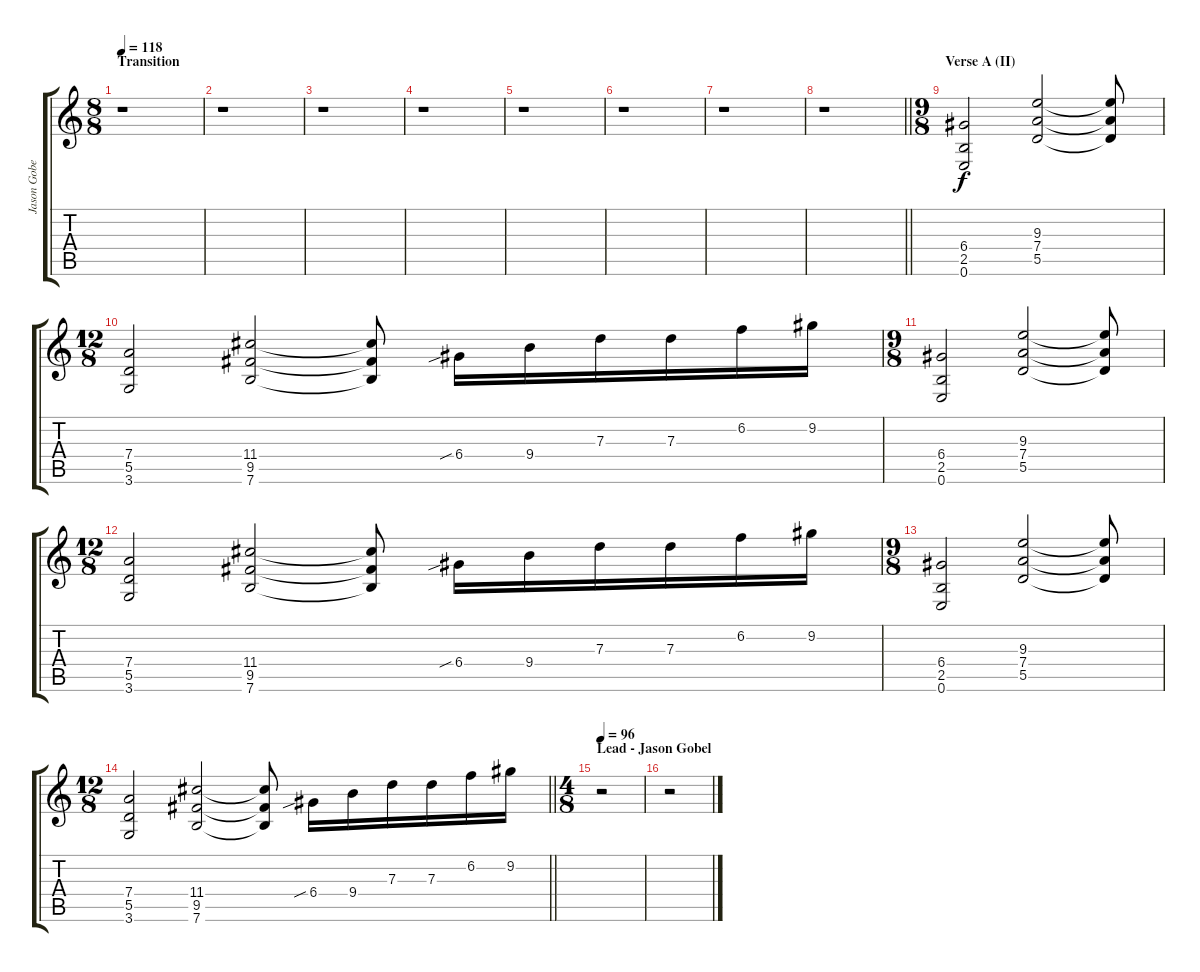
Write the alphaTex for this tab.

\track ("Jason Gobel (Distortion)" "Jason Gobe") {instrument distortionguitar}
\staff {score tabs}
\tuning (E4 B3 G3 D3 A2 E2) {hide}
\ts (8 8)
\section ("" "Transition")
\tempo 118
\clef g2
\ks c
r.1{dy f} |
r.1 |
r.1 |
r.1 |
r.1 |
r.1 |
r.1 |
\barLineRight lightlight
r.1 |
\ts (9 8)
\section ("" "Verse A (II)")
(6.4 2.5 0.6).2 (9.3 7.4 5.5).2 (9.3{t} 7.4{t} 5.5{t}).8 |
\ts (12 8)
(7.4 5.5 3.6).2 (11.4 9.5 7.6).2 (11.4{t} 9.5{t} 7.6{t}).8 6.4{sib}.16 9.4.16 7.3.16 7.3.16 6.2.16 9.2.16 |
\ts (9 8)
(6.4 2.5 0.6).2 (9.3 7.4 5.5).2 (9.3{t} 7.4{t} 5.5{t}).8 |
\ts (12 8)
(7.4 5.5 3.6).2 (11.4 9.5 7.6).2 (11.4{t} 9.5{t} 7.6{t}).8 6.4{sib}.16 9.4.16 7.3.16 7.3.16 6.2.16 9.2.16 |
\ts (9 8)
(6.4 2.5 0.6).2 (9.3 7.4 5.5).2 (9.3{t} 7.4{t} 5.5{t}).8 |
\ts (12 8)
\barLineRight lightlight
(7.4 5.5 3.6).2 (11.4 9.5 7.6).2 (11.4{t} 9.5{t} 7.6{t}).8 6.4{sib}.16 9.4.16 7.3.16 7.3.16 6.2.16 9.2.16 |
\ts (4 8)
\section ("" "Lead - Jason Gobel")
\tempo 96
r.2 |
r.2
